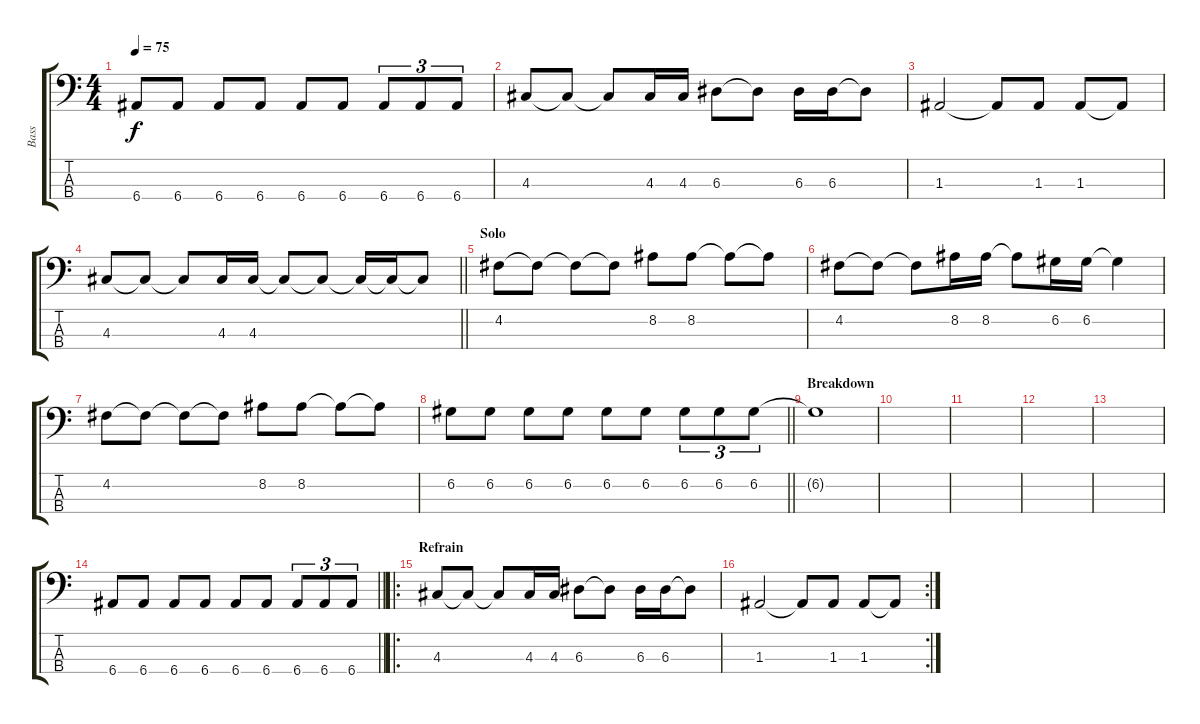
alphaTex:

\track ("Bass" "Bass") {instrument electricbassfinger}
\staff {score tabs}
\tuning (G2 D2 A1 E1) {hide}
\ts (4 4)
\tempo 75
\clef f4
\ks c
6.4.8{dy f} 6.4.8 6.4.8 6.4.8 6.4.8 6.4.8 6.4.8{tu (3 2)} 6.4.8{tu (3 2)} 6.4.8{tu (3 2)} |
4.3.8 4.3{t}.8 4.3{t}.8 4.3.16 4.3.16 6.3.8 6.3{t}.8 6.3.16 6.3.16 6.3{t}.8 |
1.3.2 1.3{t}.8 1.3.8 1.3.8 1.3{t}.8 |
\barLineRight lightlight
4.3.8 4.3{t}.8 4.3{t}.8 4.3.16 4.3.16 4.3{t}.8 4.3{t}.8 4.3{t}.16 4.3{t}.16 4.3{t}.8 |
\section ("" "Solo")
4.2.8 4.2{t}.8 4.2{t}.8 4.2{t}.8 8.2.8 8.2.8 8.2{t}.8 8.2{t}.8 |
4.2.8 4.2{t}.8 4.2{t}.8 8.2.16 8.2.16 8.2{t}.8 6.2.16 6.2.16 6.2{t}.4 |
4.2.8 4.2{t}.8 4.2{t}.8 4.2{t}.8 8.2.8 8.2.8 8.2{t}.8 8.2{t}.8 |
\barLineRight lightlight
6.2.8 6.2.8 6.2.8 6.2.8 6.2.8 6.2.8 6.2.8{tu (3 2)} 6.2.8{tu (3 2)} 6.2.8{tu (3 2)} |
\section ("" "Breakdown")
6.2{t}.1 |
|
|
|
|
\barLineRight lightlight
6.4.8 6.4.8 6.4.8 6.4.8 6.4.8 6.4.8 6.4.8{tu (3 2)} 6.4.8{tu (3 2)} 6.4.8{tu (3 2)} |
\ro
\section ("" "Refrain")
4.3.8 4.3{t}.8 4.3{t}.8 4.3.16 4.3.16 6.3.8 6.3{t}.8 6.3.16 6.3.16 6.3{t}.8 |
\rc 2
1.3.2 1.3{t}.8 1.3.8 1.3.8 1.3{t}.8
